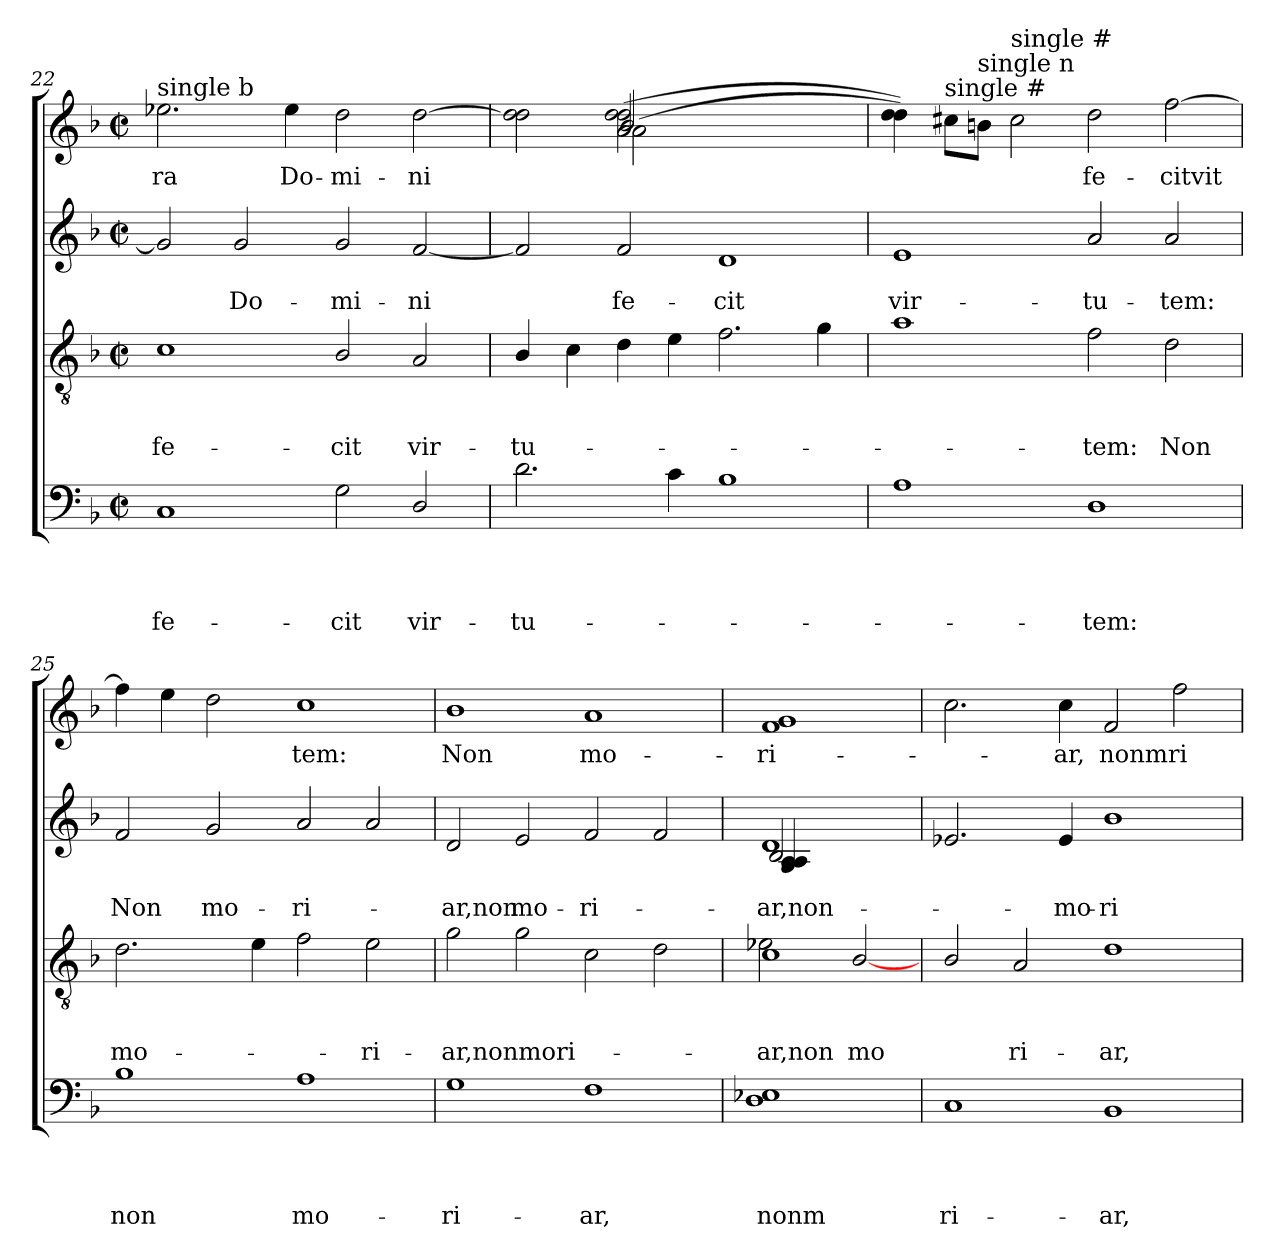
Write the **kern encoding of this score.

**kern	**text	**text	**text	**text	**kern	**text	**text	**text	**kern	**text	**text	**kern	**text
*part4	*part4	*part4	*part4	*part4	*part3	*part3	*part3	*part3	*part2	*part2	*part2	*part1	*part1
*staff4	*staff4	*staff4	*staff4	*staff4	*staff3	*staff3	*staff3	*staff3	*staff2	*staff2	*staff2	*staff1	*staff1
*clefF4	*	*	*	*	*clefGv2	*	*	*	*clefG2	*	*	*clefG2	*
*k[b-]	*	*	*	*	*k[b-]	*	*	*	*k[b-]	*	*	*k[b-]	*
*F:	*	*	*	*	*F:	*	*	*	*F:	*	*	*F:	*
*M2/2	*	*	*	*	*M2/2	*	*	*	*M2/2	*	*	*M2/2	*
*met(c|)	*	*	*	*	*met(c|)	*	*	*	*met(c|)	*	*	*met(c|)	*
=22	=22	=22	=22	=22	=22	=22	=22	=22	=22	=22	=22	=22	=22
!	!	!	!	!	!	!	!	!	!	!	!	!LO:TX:a:t=single b	!
!	!	!	!	!LO:LY:b	!	!	!	!LO:LY:b	!	!	!	!	!LO:LY:b
1C	.	.	.	-fe-	1c	.	.	fe-	2g/]	.	.	2.ee-\	-ra
!	!	!	!	!	!	!	!	!	!	!	!LO:LY:b	!	!
.	.	.	.	.	.	.	.	.	2g/	.	Do-	.	.
!	!	!	!	!	!	!	!	!	!	!	!	!	!LO:LY:b
.	.	.	.	.	.	.	.	.	.	.	.	4ee-\	Do-
!	!	!	!	!LO:LY:b	!	!	!	!LO:LY:b	!	!	!LO:LY:b	!	!LO:LY:b
2G\	.	.	.	-cit	2B-/	.	.	-cit	2g/	.	-mi-	2dd\	-mi-
!	!	!	!	!LO:LY:b	!	!	!	!LO:LY:b	!	!	!LO:LY:b	!	!LO:LY:b
2D/	.	.	.	vir-	2A/	.	.	vir-	[<2f/	.	-ni	[>2dd\	-ni
=23	=23	=23	=23	=23	=23	=23	=23	=23	=23	=23	=23	=23	=23
!	!	!	!	!LO:LY:b	!	!	!	!LO:LY:b	!	!	!	!	!
*	*	*	*	*	*	*	*	*	*	*	*	*^	*
*	*	*	*	*	*	*	*	*	*	*	*	*	*^	*
*	*	*	*	*	*	*	*	*	*	*	*	*	*	*^	*
2.d\	.	.	.	-tu-	4B-/	.	.	-tu-	2f/]	.	.	2dd\] 2dd\	2ryy	2ryy	2ryy	.
.	.	.	.	.	4c\	.	.	.	.	.	.	.	.	.	.	.
!	!	!	!	!	!	!	!	!	!	!	!LO:LY:b	!	!	!	!	!
.	.	.	.	.	4d\	.	.	.	2f/	.	fe-	(>2dd\ 2dd\	2b-/	(>2a\	2a/	.
4c\	.	.	.	.	4e\	.	.	.	.	.	.	.	.	.	.	.
!	!	!	!	!	!	!	!	!	!	!	!LO:LY:b	!	!	!	!	!
1B-	.	.	.	.	2.f\	.	.	.	1d	.	-cit	1ryy	1ryy	1ryy	1ryy	.
.	.	.	.	.	4g\	.	.	.	.	.	.	.	.	.	.	.
*	*	*	*	*	*	*	*	*	*	*	*	*v	*v	*v	*v	*
!!LO:PB:g=z
=24	=24	=24	=24	=24	=24	=24	=24	=24	=24	=24	=24	=24	=24
!	!	!	!	!	!	!	!	!	!	!	!LO:LY:b	!	!
1A	.	.	.	.	1a	.	.	.	1e	.	vir-	4dd\ 4dd\))	.
!	!	!	!	!	!	!	!	!	!	!	!	!LO:TX:a:t=single #	!
.	.	.	.	.	.	.	.	.	.	.	.	8cc#\L	.
!	!	!	!	!	!	!	!	!	!	!	!	!LO:TX:a:t=single n	!
.	.	.	.	.	.	.	.	.	.	.	.	8b\J	.
!	!	!	!	!	!	!	!	!	!	!	!	!LO:TX:a:t=single #	!
.	.	.	.	.	.	.	.	.	.	.	.	2cc#\	.
!	!	!	!	!LO:LY:b	!	!	!	!LO:LY:b	!	!	!LO:LY:b	!	!LO:LY:b
1D	.	.	.	-tem:	2f\	.	.	-tem:	2a/	.	-tu-	2dd\	fe-
!	!	!	!	!	!	!	!	!LO:LY:b	!	!	!LO:LY:b	!	!LO:LY:b
.	.	.	.	.	2d\	.	.	Non	2a/	.	-tem:	[>2ff\	-citvit
=25	=25	=25	=25	=25	=25	=25	=25	=25	=25	=25	=25	=25	=25
!	!	!	!	!LO:LY:b	!	!	!	!LO:LY:b	!	!	!LO:LY:b	!	!
1B-	.	.	.	non	2.d\	.	.	mo-	2f/	.	Non	4ff\]	.
.	.	.	.	.	.	.	.	.	.	.	.	4ee\	.
!	!	!	!	!	!	!	!	!	!	!	!LO:LY:b	!	!
.	.	.	.	.	.	.	.	.	2g/	.	mo-	2dd\	.
.	.	.	.	.	4e\	.	.	.	.	.	.	.	.
!	!	!	!	!LO:LY:b	!	!	!	!	!	!	!LO:LY:b	!	!LO:LY:b
1A	.	.	.	mo-	2f\	.	.	.	2a/	.	-ri-	1cc	tem:
!	!	!	!	!	!	!	!	!LO:LY:b	!	!	!	!	!
.	.	.	.	.	2e\	.	.	-ri-	2a/	.	.	.	.
=26	=26	=26	=26	=26	=26	=26	=26	=26	=26	=26	=26	=26	=26
!	!	!	!	!LO:LY:b	!	!	!	!LO:LY:b	!	!	!LO:LY:b	!	!LO:LY:b
1G	.	.	.	-ri-	2g\	.	.	-ar,nonmori-	2d/	.	-ar,non	1b-	Non
!	!	!	!	!	!	!	!	!	!	!	!LO:LY:b	!	!
.	.	.	.	.	2g\	.	.	.	2e/	.	mo-	.	.
!	!	!	!	!LO:LY:b	!	!	!	!	!	!	!LO:LY:b	!	!LO:LY:b
1F	.	.	.	-ar,	2c\	.	.	.	2f/	.	-ri-	1a	mo-
.	.	.	.	.	2d\	.	.	.	2f/	.	.	.	.
=27	=27	=27	=27	=27	=27	=27	=27	=27	=27	=27	=27	=27	=27
!	!	!	!	!LO:LY:b	!	!	!	!LO:LY:b	!	!	!LO:LY:b	!	!LO:LY:b
*	*	*	*	*	*^	*	*	*	*^	*	*	*	*
*	*	*	*	*	*	*	*	*	*	*	*^	*	*	*	*
1D 1E-X	.	.	.	nonm	1c	2e-X\	.	.	-ar,non	1d	(2B-/	(<4G/ 4A/ 4A/)	.	-ar,non-	1f 1g	-ri-
.	.	.	.	.	.	.	.	.	.	.	.	2.ryy	.	.	.	.
!	!	!	!	!	!	!	!	!	!LO:LY:b	!	!	!	!	!	!	!
.	.	.	.	.	.	[<2B-/	.	.	mo-	.	2ryy	.	.	.	.	.
*	*	*	*	*	*	*	*	*	*	*	*v	*v	*	*	*	*
=28	=28	=28	=28	=28	=28	=28	=28	=28	=28	=28	=28	=28	=28	=28	=28
!	!	!	!	!LO:LY:b	!	!	!	!	!	!	!	!	!	!	!
*	*	*	*	*	*v	*v	*	*	*	*	*	*	*	*	*
*	*	*	*	*	*	*	*	*	*v	*v	*	*	*	*
1C	.	.	.	ri-	2B-/	.	.	.	2.e-X/	.	.	2.cc\	.
!	!	!	!	!	!	!	!	!LO:LY:b	!	!	!	!	!
.	.	.	.	.	2A/	.	.	-ri-	.	.	.	.	.
!	!	!	!	!	!	!	!	!	!	!	!LO:LY:b	!	!LO:LY:b
.	.	.	.	.	.	.	.	.	4e-/	.	-mo-	4cc\	-ar,
!	!	!	!	!LO:LY:b	!	!	!	!LO:LY:b	!	!	!LO:LY:b	!	!LO:LY:b
1BB-	.	.	.	-ar,	1d	.	.	-ar,	1b-	.	-ri-	2f/	nonm
!	!	!	!	!	!	!	!	!	!	!	!	!	!LO:LY:b
.	.	.	.	.	.	.	.	.	.	.	.	2ff\	ri-
=	=	=	=	=	=	=	=	=	=	=	=	=	=
*-	*-	*-	*-	*-	*-	*-	*-	*-	*-	*-	*-	*-	*-
